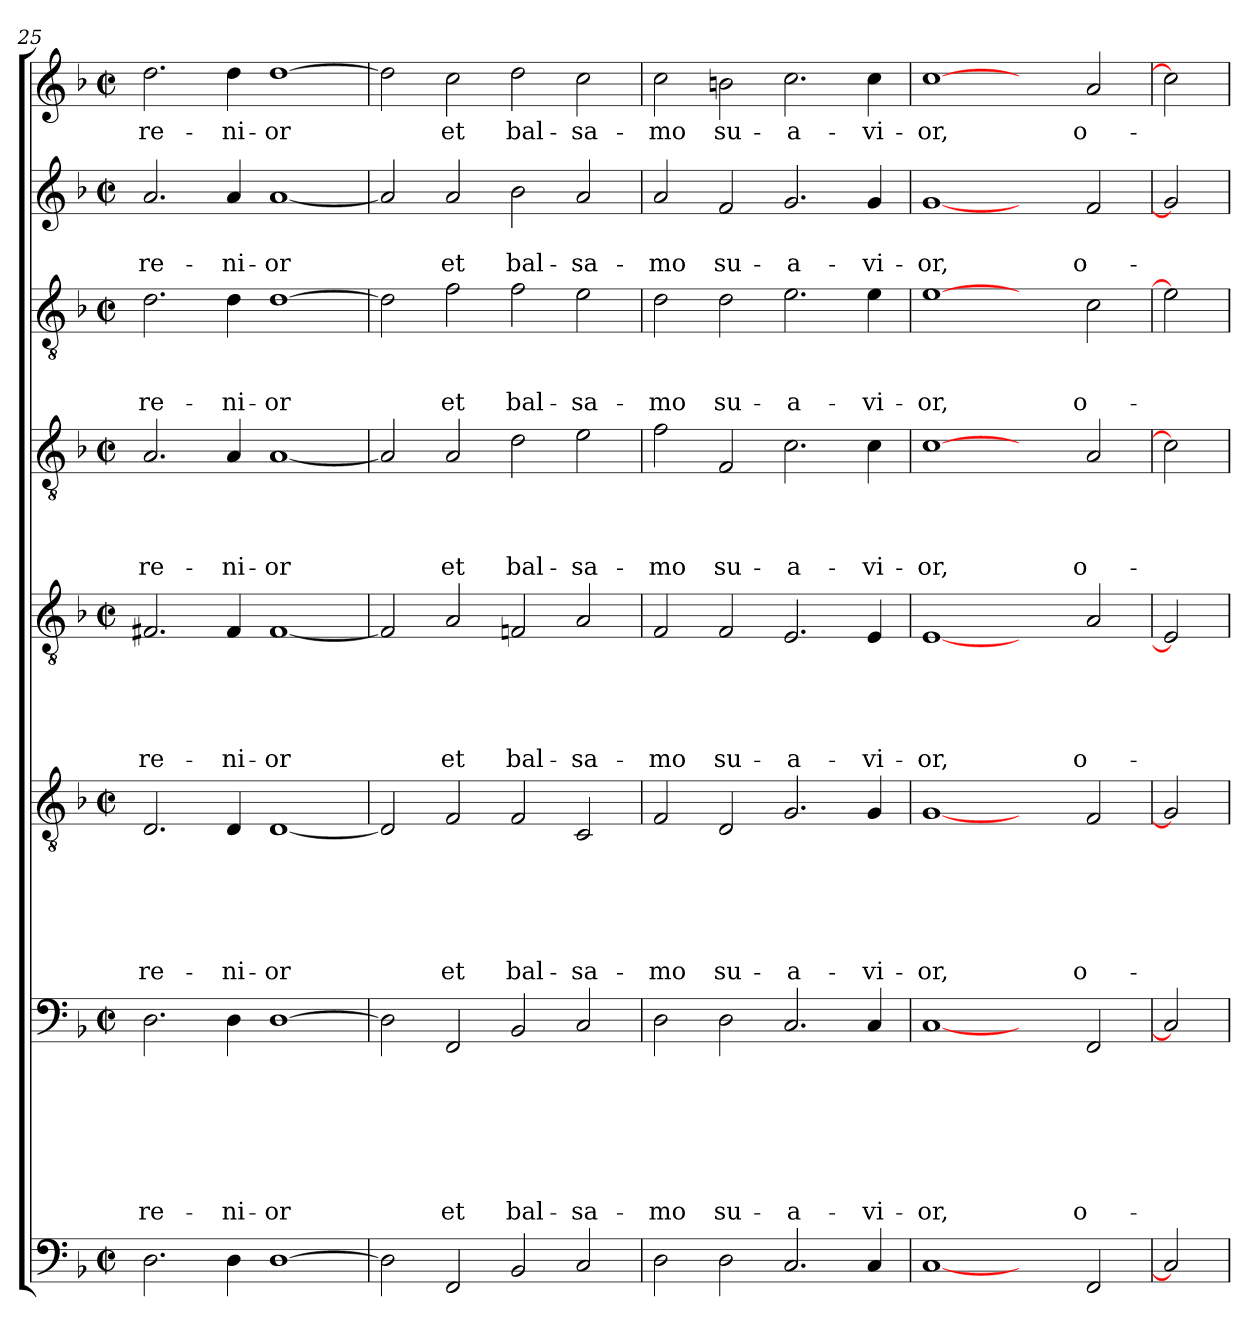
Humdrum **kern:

**kern	**kern	**text	**text	**text	**text	**text	**text	**text	**kern	**text	**text	**text	**text	**text	**text	**kern	**text	**text	**text	**text	**text	**kern	**text	**text	**text	**text	**kern	**text	**text	**text	**kern	**text	**text	**kern	**text
*part8	*part7	*part7	*part7	*part7	*part7	*part7	*part7	*part7	*part6	*part6	*part6	*part6	*part6	*part6	*part6	*part5	*part5	*part5	*part5	*part5	*part5	*part4	*part4	*part4	*part4	*part4	*part3	*part3	*part3	*part3	*part2	*part2	*part2	*part1	*part1
*staff8	*staff7	*staff7	*staff7	*staff7	*staff7	*staff7	*staff7	*staff7	*staff6	*staff6	*staff6	*staff6	*staff6	*staff6	*staff6	*staff5	*staff5	*staff5	*staff5	*staff5	*staff5	*staff4	*staff4	*staff4	*staff4	*staff4	*staff3	*staff3	*staff3	*staff3	*staff2	*staff2	*staff2	*staff1	*staff1
*clefF4	*clefF4	*	*	*	*	*	*	*	*clefGv2	*	*	*	*	*	*	*clefGv2	*	*	*	*	*	*clefGv2	*	*	*	*	*clefGv2	*	*	*	*clefG2	*	*	*clefG2	*
*k[b-]	*k[b-]	*	*	*	*	*	*	*	*k[b-]	*	*	*	*	*	*	*k[b-]	*	*	*	*	*	*k[b-]	*	*	*	*	*k[b-]	*	*	*	*k[b-]	*	*	*k[b-]	*
*F:	*F:	*	*	*	*	*	*	*	*F:	*	*	*	*	*	*	*F:	*	*	*	*	*	*F:	*	*	*	*	*F:	*	*	*	*F:	*	*	*F:	*
*M2/2	*M2/2	*	*	*	*	*	*	*	*M2/2	*	*	*	*	*	*	*M2/2	*	*	*	*	*	*M2/2	*	*	*	*	*M2/2	*	*	*	*M2/2	*	*	*M2/2	*
*met(c|)	*met(c|)	*	*	*	*	*	*	*	*met(c|)	*	*	*	*	*	*	*met(c|)	*	*	*	*	*	*met(c|)	*	*	*	*	*met(c|)	*	*	*	*met(c|)	*	*	*met(c|)	*
=25	=25	=25	=25	=25	=25	=25	=25	=25	=25	=25	=25	=25	=25	=25	=25	=25	=25	=25	=25	=25	=25	=25	=25	=25	=25	=25	=25	=25	=25	=25	=25	=25	=25	=25	=25
2.D\	2.D\	.	.	.	.	.	.	-re-	2.D/	.	.	.	.	.	-re-	2.F#X/	.	.	.	.	-re-	2.A/	.	.	.	-re-	2.d\	.	.	-re-	2.a/	.	-re-	2.dd\	-re-
4D\	4D\	.	.	.	.	.	.	-ni-	4D/	.	.	.	.	.	-ni-	4F#/	.	.	.	.	-ni-	4A/	.	.	.	-ni-	4d\	.	.	-ni-	4a/	.	-ni-	4dd\	-ni-
[1D	[1D	.	.	.	.	.	.	-or	[1D	.	.	.	.	.	-or	[1F#	.	.	.	.	-or	[1A	.	.	.	-or	[1d	.	.	-or	[1a	.	-or	[1dd	-or
=26	=26	=26	=26	=26	=26	=26	=26	=26	=26	=26	=26	=26	=26	=26	=26	=26	=26	=26	=26	=26	=26	=26	=26	=26	=26	=26	=26	=26	=26	=26	=26	=26	=26	=26	=26
2D\]	2D\]	.	.	.	.	.	.	.	2D/]	.	.	.	.	.	.	2F#/]	.	.	.	.	.	2A/]	.	.	.	.	2d\]	.	.	.	2a/]	.	.	2dd\]	.
2FF/	2FF/	.	.	.	.	.	.	et	2F/	.	.	.	.	.	et	2A/	.	.	.	.	et	2A/	.	.	.	et	2f\	.	.	et	2a/	.	et	2cc\	et
2BB-/	2BB-/	.	.	.	.	.	.	bal-	2F/	.	.	.	.	.	bal-	2Fn/	.	.	.	.	bal-	2d\	.	.	.	bal-	2f\	.	.	bal-	2b-\	.	bal-	2dd\	bal-
2C/	2C/	.	.	.	.	.	.	-sa-	2C/	.	.	.	.	.	-sa-	2A/	.	.	.	.	-sa-	2e\	.	.	.	-sa-	2e\	.	.	-sa-	2a/	.	-sa-	2cc\	-sa-
=27	=27	=27	=27	=27	=27	=27	=27	=27	=27	=27	=27	=27	=27	=27	=27	=27	=27	=27	=27	=27	=27	=27	=27	=27	=27	=27	=27	=27	=27	=27	=27	=27	=27	=27	=27
2D\	2D\	.	.	.	.	.	.	-mo	2F/	.	.	.	.	.	-mo	2F/	.	.	.	.	-mo	2f\	.	.	.	-mo	2d\	.	.	-mo	2a/	.	-mo	2cc\	-mo
2D\	2D\	.	.	.	.	.	.	su-	2D/	.	.	.	.	.	su-	2F/	.	.	.	.	su-	2F/	.	.	.	su-	2d\	.	.	su-	2f/	.	su-	2bn\	su-
2.C/	2.C/	.	.	.	.	.	.	-a-	2.G/	.	.	.	.	.	-a-	2.E/	.	.	.	.	-a-	2.c\	.	.	.	-a-	2.e\	.	.	-a-	2.g/	.	-a-	2.cc\	-a-
4C/	4C/	.	.	.	.	.	.	-vi-	4G/	.	.	.	.	.	-vi-	4E/	.	.	.	.	-vi-	4c\	.	.	.	-vi-	4e\	.	.	-vi-	4g/	.	-vi-	4cc\	-vi-
=28	=28	=28	=28	=28	=28	=28	=28	=28	=28	=28	=28	=28	=28	=28	=28	=28	=28	=28	=28	=28	=28	=28	=28	=28	=28	=28	=28	=28	=28	=28	=28	=28	=28	=28	=28
[1C	[1C	.	.	.	.	.	.	-or,	[1G	.	.	.	.	.	-or,	[1E	.	.	.	.	-or,	[1c	.	.	.	-or,	[1e	.	.	-or,	[1g	.	-or,	[1cc	-or,
2ryy	2ryy	.	.	.	.	.	.	.	2ryy	.	.	.	.	.	.	2ryy	.	.	.	.	.	2ryy	.	.	.	.	2ryy	.	.	.	2ryy	.	.	2ryy	.
2FF/	2FF/	.	.	.	.	.	.	o-	2F/	.	.	.	.	.	o-	2A/	.	.	.	.	o-	2A/	.	.	.	o-	2c\	.	.	o-	2f/	.	o-	2a/	o-
=29	=29	=29	=29	=29	=29	=29	=29	=29	=29	=29	=29	=29	=29	=29	=29	=29	=29	=29	=29	=29	=29	=29	=29	=29	=29	=29	=29	=29	=29	=29	=29	=29	=29	=29	=29
2C]	2C]	.	.	.	.	.	.	.	2G]	.	.	.	.	.	.	2E]	.	.	.	.	.	2c]	.	.	.	.	2e]	.	.	.	2g]	.	.	2cc]	.
=	=	=	=	=	=	=	=	=	=	=	=	=	=	=	=	=	=	=	=	=	=	=	=	=	=	=	=	=	=	=	=	=	=	=	=
*-	*-	*-	*-	*-	*-	*-	*-	*-	*-	*-	*-	*-	*-	*-	*-	*-	*-	*-	*-	*-	*-	*-	*-	*-	*-	*-	*-	*-	*-	*-	*-	*-	*-	*-	*-
